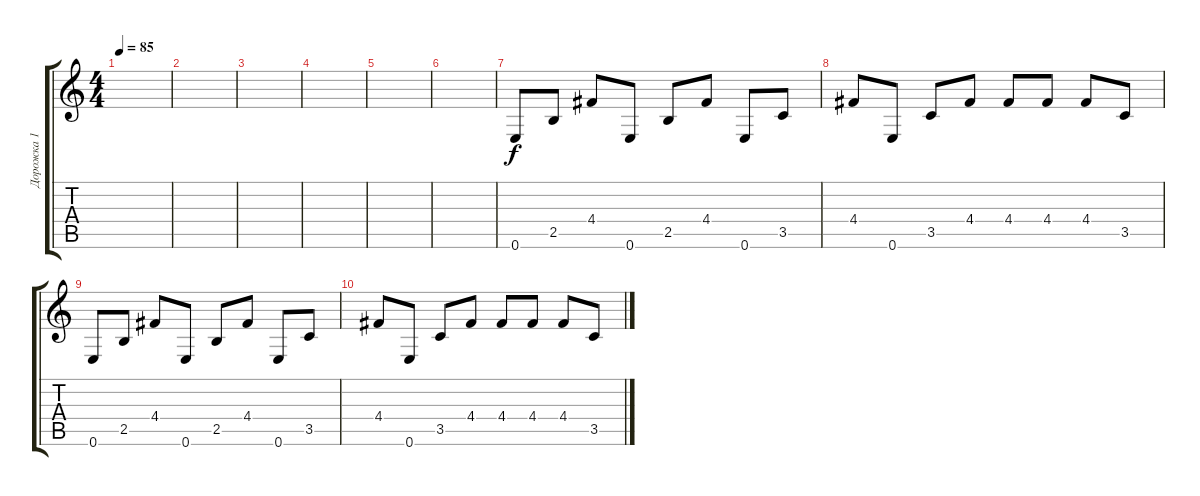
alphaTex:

\track ("Дорожка 1" "Дорожка 1") {instrument distortionguitar}
\staff {score tabs}
\tuning (E4 B3 G3 D3 A2 E2) {hide}
\ts (4 4)
\tempo 85
\clef g2
\ks c
|
|
|
|
|
|
0.6.8 2.5.8 4.4.8 0.6.8 2.5.8 4.4.8 0.6.8 3.5.8 |
4.4.8 0.6.8 3.5.8 4.4.8 4.4.8 4.4.8 4.4.8 3.5.8 |
0.6.8 2.5.8 4.4.8 0.6.8 2.5.8 4.4.8 0.6.8 3.5.8 |
4.4.8 0.6.8 3.5.8 4.4.8 4.4.8 4.4.8 4.4.8 3.5.8
